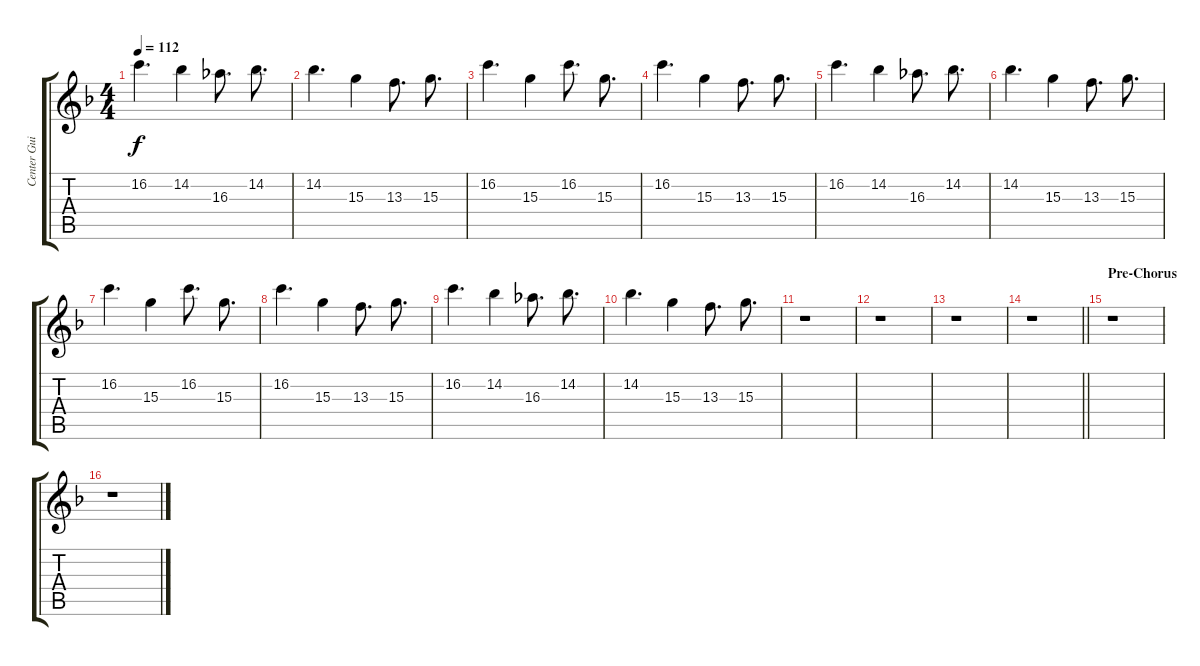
\track ("Center Guitar" "Center Gui") {instrument overdrivenguitar}
\staff {score tabs}
\tuning (Db4 Ab3 E3 B2 Gb2 Db2) {hide}
\ts (4 4)
\tempo 112
\clef g2
\ks f
16.2.4{d dy f} 14.2.4 16.3.8{d} 14.2.8{d} |
14.2.4{d} 15.3.4 13.3.8{d} 15.3.8{d} |
16.2.4{d} 15.3.4 16.2.8{d} 15.3.8{d} |
16.2.4{d} 15.3.4 13.3.8{d} 15.3.8{d} |
16.2.4{d} 14.2.4 16.3.8{d} 14.2.8{d} |
14.2.4{d} 15.3.4 13.3.8{d} 15.3.8{d} |
16.2.4{d} 15.3.4 16.2.8{d} 15.3.8{d} |
16.2.4{d} 15.3.4 13.3.8{d} 15.3.8{d} |
16.2.4{d} 14.2.4 16.3.8{d} 14.2.8{d} |
14.2.4{d} 15.3.4 13.3.8{d} 15.3.8{d} |
r.1 |
r.1 |
r.1 |
\barLineRight lightlight
r.1 |
\section ("" "Pre-Chorus")
r.1 |
r.1
